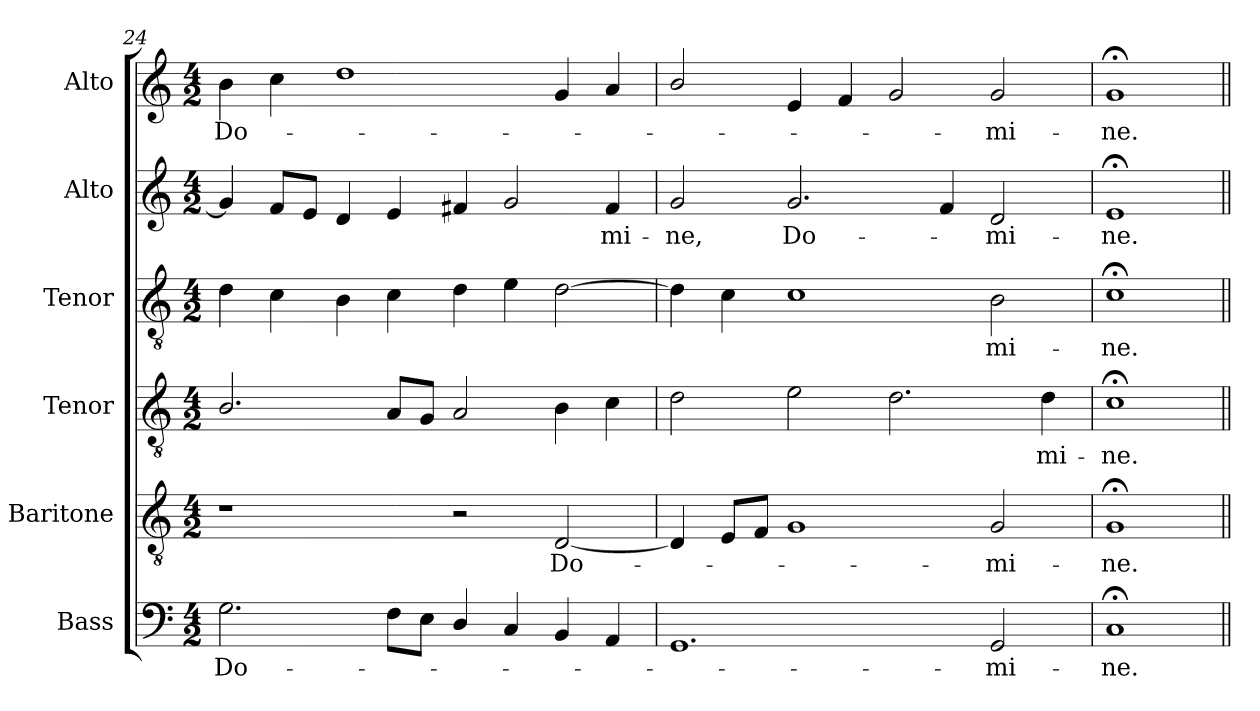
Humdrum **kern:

**kern	**text	**kern	**text	**kern	**text	**kern	**text	**kern	**text	**kern	**text
*part6	*part6	*part5	*part5	*part4	*part4	*part3	*part3	*part2	*part2	*part1	*part1
*staff6	*staff6	*staff5	*staff5	*staff4	*staff4	*staff3	*staff3	*staff2	*staff2	*staff1	*staff1
*I"Bass	*	*I"Baritone	*	*I"Tenor	*	*I"Tenor	*	*I"Alto	*	*I"Alto	*
*I'B.	*	*I'T2.	*	*I'T.	*	*	*	*	*	*	*
*clefF4	*	*clefGv2	*	*clefGv2	*	*clefGv2	*	*clefG2	*	*clefG2	*
*	*	*ITrd7c12	*	*ITrd7c12	*	*ITrd7c12	*	*	*	*	*
*k[]	*	*k[]	*	*k[]	*	*k[]	*	*k[]	*	*k[]	*
*C:	*	*C:	*	*C:	*	*C:	*	*C:	*	*C:	*
*M4/2	*	*M4/2	*	*M4/2	*	*M4/2	*	*M4/2	*	*M4/2	*
=24	=24	=24	=24	=24	=24	=24	=24	=24	=24	=24	=24
!	!LO:LY:b:color=#000000	!	!	!	!	!	!	!	!	!	!
!	!	!	!	!	!	!	!	!	!	!	!LO:LY:b:color=#000000
2.Gi\	Do-	1r	.	2.BBi/	.	4Di\	.	4gi/]	.	4bi\	Do-
.	.	.	.	.	.	4Ci\	.	8fi/L	.	4cci\	.
.	.	.	.	.	.	.	.	8ei/J	.	.	.
.	.	.	.	.	.	4BBi\	.	4di/	.	1ddi	.
8Fi\L	.	.	.	8AAi/L	.	4Ci\	.	4ei/	.	.	.
8Ei\J	.	.	.	8GGi/J	.	.	.	.	.	.	.
4Di/	.	2r	.	2AAi/	.	4Di\	.	4f#Xi/	.	.	.
4Ci/	.	.	.	.	.	4Ei\	.	2gi/	.	.	.
!	!	!	!LO:LY:b:color=#000000	!	!	!	!	!	!	!	!
4BBi/	.	[2DDi/	Do-	4BBi\	.	[2Di\	.	.	.	4gi/	.
!	!	!	!	!	!	!	!	!	!LO:LY:b:color=#000000	!	!
4AAi/	.	.	.	4Ci\	.	.	.	4f#i/	-mi-	4ai/	.
=25	=25	=25	=25	=25	=25	=25	=25	=25	=25	=25	=25
!	!	!	!	!	!	!	!	!	!LO:LY:b:color=#000000	!	!
1.GGi	.	4DDi/]	.	2Di\	.	4Di\]	.	2gi/	-ne,	2bi/	.
.	.	8EEi/L	.	.	.	4Ci\	.	.	.	.	.
.	.	8FFi/J	.	.	.	.	.	.	.	.	.
!	!	!	!	!	!	!	!	!	!LO:LY:b:color=#000000	!	!
.	.	1GGi	.	2Ei\	.	1Ci	.	2.gi/	Do-	4ei/	.
.	.	.	.	.	.	.	.	.	.	4fi/	.
.	.	.	.	2.Di\	.	.	.	.	.	2gi/	.
.	.	.	.	.	.	.	.	4fi/	.	.	.
!	!LO:LY:b:color=#000000	!	!	!	!	!	!	!	!	!	!
!	!	!	!LO:LY:b:color=#000000	!	!	!	!	!	!	!	!
!	!	!	!	!	!	!	!LO:LY:b:color=#000000	!	!	!	!
!	!	!	!	!	!	!	!	!	!LO:LY:b:color=#000000	!	!
!	!	!	!	!	!	!	!	!	!	!	!LO:LY:b:color=#000000
2GGi/	-mi-	2GGi/	-mi-	.	.	2BBi\	-mi-	2di/	-mi-	2gi/	-mi-
!	!	!	!	!	!LO:LY:b:color=#000000	!	!	!	!	!	!
.	.	.	.	4Di\	-mi-	.	.	.	.	.	.
=26	=26	=26	=26	=26	=26	=26	=26	=26	=26	=26	=26
!	!LO:LY:b:color=#000000	!	!	!	!	!	!	!	!	!	!
!	!	!	!LO:LY:b:color=#000000	!	!	!	!	!	!	!	!
!	!	!	!	!	!LO:LY:b:color=#000000	!	!	!	!	!	!
!	!	!	!	!	!	!	!LO:LY:b:color=#000000	!	!	!	!
!	!	!	!	!	!	!	!	!	!LO:LY:b:color=#000000	!	!
!	!	!	!	!	!	!	!	!	!	!	!LO:LY:b:color=#000000
1C;i	-ne.	1GG;i	-ne.	1C;i	-ne.	1C;i	-ne.	1e;i	-ne.	1g;i	-ne.
=||	=||	=||	=||	=||	=||	=||	=||	=||	=||	=||	=||
*-	*-	*-	*-	*-	*-	*-	*-	*-	*-	*-	*-
